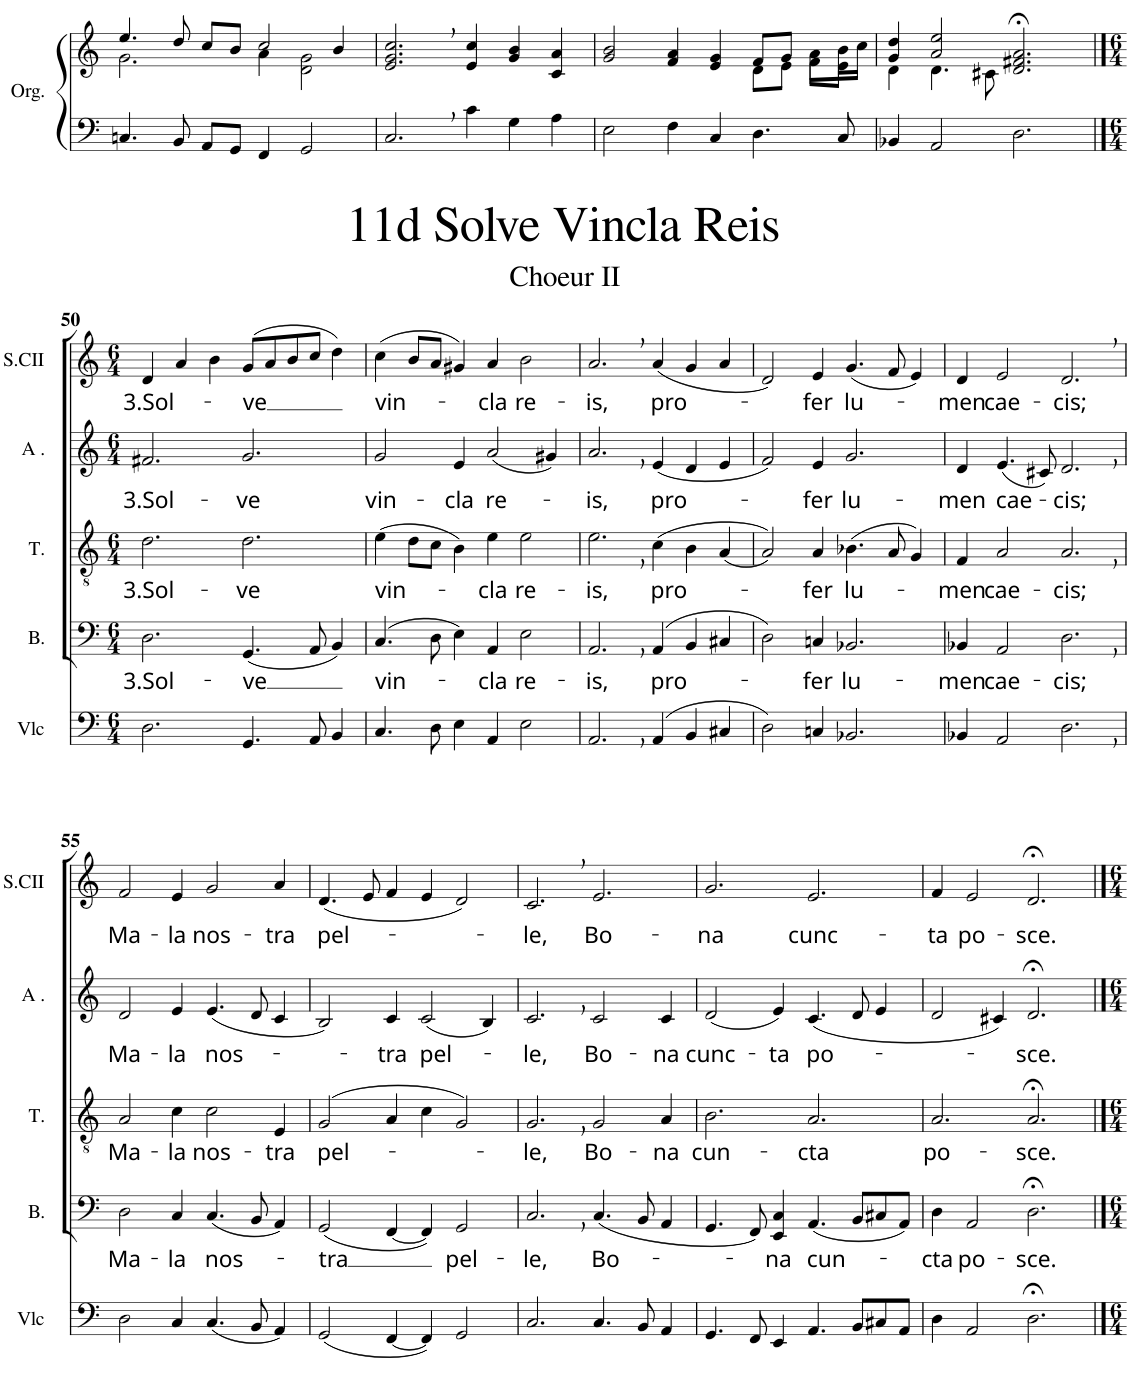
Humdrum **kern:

**kern	**kern	**kern	**kern	**text	**kern	**text	**kern	**text	**kern	**text
*part6	*part6	*part5	*part4	*part4	*part3	*part3	*part2	*part2	*part1	*part1
*staff7	*staff6	*staff5	*staff4	*staff4	*staff3	*staff3	*staff2	*staff2	*staff1	*staff1
*I"Orgue	*	*I"Violoncelle	*I"Basse	*	*I"Tenor	*	*I"Alto	*	*I"Soprano CII	*
*I'Org.	*	*I'Vlc	*I'B.	*	*I'T.	*	*I'A .	*	*I'S.CII	*
!!LO:PB:g=z
*clefF4	*clefG2	*clefF4	*clefF4	*	*clefGv2	*	*clefG2	*	*clefG2	*
*k[]	*k[]	*k[]	*k[]	*	*k[]	*	*k[]	*	*k[]	*
*M6/4	*M6/4	*M6/4	*M6/4	*	*M6/4	*	*M6/4	*	*M6/4	*
=46	=46	=46	=46	=46	=46	=46	=46	=46	=46	=46
*	*^	*	*	*	*	*	*	*	*	*
4.Cn/	4.ee/	2.g\	1.r	1.r	.	1.r	.	1.r	.	1.r	.
8BB/	8dd/	.	.	.	.	.	.	.	.	.	.
8AA/L	8cc/L	.	.	.	.	.	.	.	.	.	.
8GG/J	8b/J	.	.	.	.	.	.	.	.	.	.
4FF/	2cc/	4a\	.	.	.	.	.	.	.	.	.
2GG/	.	2d\ 2g\	.	.	.	.	.	.	.	.	.
.	4b/	.	.	.	.	.	.	.	.	.	.
*	*v	*v	*	*	*	*	*	*	*	*	*
=47	=47	=47	=47	=47	=47	=47	=47	=47	=47	=47
2.C,/	2.e/, 2.g/, 2.cc/,	1.r	1.r	.	1.r	.	1.r	.	1.r	.
4c\	4e/ 4cc/	.	.	.	.	.	.	.	.	.
4G\	4g/ 4b/	.	.	.	.	.	.	.	.	.
4A\	4c/ 4a/	.	.	.	.	.	.	.	.	.
=48	=48	=48	=48	=48	=48	=48	=48	=48	=48	=48
*	*^	*	*	*	*	*	*	*	*	*
2E\	2g/ 2b/	1ryy	1.r	1.r	.	1.r	.	1.r	.	1.r	.
4F\	4f/ 4a/	.	.	.	.	.	.	.	.	.	.
4C/	4e/ 4g/	.	.	.	.	.	.	.	.	.	.
4.D\	8d\L	8f/L	.	.	.	.	.	.	.	.	.
.	8e\J	8g/J	.	.	.	.	.	.	.	.	.
.	8f\L	8a\L	.	.	.	.	.	.	.	.	.
8C/	8e\J	16b\L	.	.	.	.	.	.	.	.	.
.	.	16cc\JJ	.	.	.	.	.	.	.	.	.
=49	=49	=49	=49	=49	=49	=49	=49	=49	=49	=49	=49
4BB-X/	4d\	4g/ 4dd/	1.r	1.r	.	1.r	.	1.r	.	1.r	.
2AA/	4.d\	2a/ 2ee/	.	.	.	.	.	.	.	.	.
.	8c#X\	.	.	.	.	.	.	.	.	.	.
2.D\	2.d/;< 2.f#X/;< 2.a/;<	2.ryy	.	.	.	.	.	.	.	.	.
*	*v	*v	*	*	*	*	*	*	*	*	*
!!LO:LB:g=z
==50	==50	==50	==50	==50	==50	==50	==50	==50	==50	==50
*M6/4	*M6/4	*M6/4	*M6/4	*	*M6/4	*	*M6/4	*	*M6/4	*
*	*^	*	*	*	*	*	*	*	*	*
!	!	!	!	!	!LO:LY:b	!	!LO:LY:b	!	!LO:LY:b	!	!LO:LY:b
*	*v	*v	*	*	*	*	*	*	*	*	*
1.r	1.r	2.D\	2.D\	3.Sol-	2.d\	3.Sol-	2.f#X/	3.Sol-	4d/	3.Sol-
.	.	.	.	.	.	.	.	.	4a/	.
.	.	.	.	.	.	.	.	.	4b\	.
!	!	!	!	!LO:LY:b	!	!LO:LY:b	!	!LO:LY:b	!	!LO:LY:b
.	.	4.GG/	(4.GG/	-ve	2.d\	-ve	2.g/	-ve	(8g/L	-ve
.	.	.	.	.	.	.	.	.	8a/	.
.	.	.	.	.	.	.	.	.	8b/	.
.	.	8AA/	8AA/	.	.	.	.	.	8cc/J	.
.	.	4BB/	4BB/)	.	.	.	.	.	4dd\)	.
=51	=51	=51	=51	=51	=51	=51	=51	=51	=51	=51
!	!	!	!	!LO:LY:b	!	!LO:LY:b	!	!LO:LY:b	!	!LO:LY:b
1.r	1.r	4.C/	(4.C/	vin-	(4e\	vin-	2g/	vin-	(4cc\	vin-
.	.	.	.	.	8d\L	.	.	.	8b/L	.
.	.	8D\	8D\	.	8c\J	.	.	.	8a/J	.
!	!	!	!	!	!	!	!	!LO:LY:b	!	!
.	.	4E\	4E\)	.	4B\)	.	4e/	-cla	4g#X/)	.
!	!	!	!	!LO:LY:b	!	!LO:LY:b	!	!LO:LY:b	!	!LO:LY:b
.	.	4AA/	4AA/	-cla	4e\	-cla	(2a/	re-	4a/	-cla
!	!	!	!	!LO:LY:b	!	!LO:LY:b	!	!	!	!LO:LY:b
.	.	2E\	2E\	re-	2e\	re-	.	.	2b\	re-
.	.	.	.	.	.	.	4g#X/)	.	.	.
=52	=52	=52	=52	=52	=52	=52	=52	=52	=52	=52
!	!	!	!	!LO:LY:b	!	!LO:LY:b	!	!LO:LY:b	!	!LO:LY:b
1.r	1.r	2.AA,</	2.AA,</	-is,	2.e,<\	-is,	2.a,</	-is,	2.a,/	-is,
!	!	!	!	!LO:LY:b	!	!LO:LY:b	!	!LO:LY:b	!	!LO:LY:b
.	.	(4AA/	(4AA/	pro-	(4c\	pro-	(4e/	pro-	(4a/	pro-
.	.	4BB/	4BB/	.	4B\	.	4d/	.	4g/	.
.	.	4C#X/	4C#X/	.	(4A/	.	4e/	.	4a/	.
=53	=53	=53	=53	=53	=53	=53	=53	=53	=53	=53
1.r	1.r	2D\)	2D\)	.	2A/))	.	2f/)	.	2d/)	.
!	!	!	!	!LO:LY:b	!	!LO:LY:b	!	!LO:LY:b	!	!LO:LY:b
.	.	4Cn/	4Cn/	-fer	4A/	-fer	4e/	-fer	4e/	-fer
!	!	!	!	!LO:LY:b	!	!LO:LY:b	!	!LO:LY:b	!	!LO:LY:b
.	.	2.BB-X/	2.BB-X/	lu-	(4.B-X\	lu-	2.g/	lu-	(4.g/	lu-
.	.	.	.	.	8A/	.	.	.	8f/	.
.	.	.	.	.	4G/)	.	.	.	4e/)	.
=54	=54	=54	=54	=54	=54	=54	=54	=54	=54	=54
!	!	!	!	!LO:LY:b	!	!LO:LY:b	!	!LO:LY:b	!	!LO:LY:b
1.r	1.r	4BB-X/	4BB-X/	-men	4F/	-men	4d/	-men	4d/	-men
!	!	!	!	!LO:LY:b	!	!LO:LY:b	!	!LO:LY:b	!	!LO:LY:b
.	.	2AA/	2AA/	cae-	2A/	cae-	(4.e/	cae-	2e/	cae-
.	.	.	.	.	.	.	8c#X/)	.	.	.
!	!	!	!	!LO:LY:b	!	!LO:LY:b	!	!LO:LY:b	!	!LO:LY:b
.	.	2.D,<\	2.D,<\	-cis;	2.A,</	-cis;	2.d,</	-cis;	2.d,/	-cis;
!!LO:LB:g=z
=55	=55	=55	=55	=55	=55	=55	=55	=55	=55	=55
!	!	!	!	!LO:LY:b	!	!LO:LY:b	!	!LO:LY:b	!	!LO:LY:b
1.r	1.r	2D\	2D\	Ma-	2A/	Ma-	2d/	Ma-	2f/	Ma-
!	!	!	!	!LO:LY:b	!	!LO:LY:b	!	!LO:LY:b	!	!LO:LY:b
.	.	4C/	4C/	-la	4c\	-la	4e/	-la	4e/	-la
!	!	!	!	!LO:LY:b	!	!LO:LY:b	!	!LO:LY:b	!	!LO:LY:b
.	.	(4.C/	(4.C/	nos-	2c\	nos-	(4.e/	nos-	2g/	nos-
.	.	8BB/	8BB/	.	.	.	8d/	.	.	.
!	!	!	!	!	!	!LO:LY:b	!	!	!	!LO:LY:b
.	.	4AA/)	4AA/)	.	4E/	-tra	4c/	.	4a/	-tra
=56	=56	=56	=56	=56	=56	=56	=56	=56	=56	=56
!	!	!	!	!LO:LY:b	!	!LO:LY:b	!	!	!	!LO:LY:b
1.r	1.r	(2GG/	(2GG/	-tra	(2G/	pel-	2B/)	.	(4.d/	pel-
.	.	.	.	.	.	.	.	.	8e/	.
!	!	!	!	!	!	!	!	!LO:LY:b	!	!
.	.	[4FF/	[4FF/	.	4A/	.	4c/	-tra	4f/	.
!	!	!	!	!	!	!	!	!LO:LY:b	!	!
.	.	4FF/])	4FF/])	.	4c\	.	(2c/	pel-	4e/	.
!	!	!	!	!LO:LY:b	!	!	!	!	!	!
.	.	2GG/	2GG/	pel-	2G/)	.	.	.	2d/)	.
.	.	.	.	.	.	.	4B/)	.	.	.
=57	=57	=57	=57	=57	=57	=57	=57	=57	=57	=57
!	!	!	!	!LO:LY:b	!	!LO:LY:b	!	!LO:LY:b	!	!LO:LY:b
1.r	1.r	2.C/	2.C,</	-le,	2.G,</	-le,	2.c,</	-le,	2.c,/	-le,
!	!	!	!	!LO:LY:b	!	!LO:LY:b	!	!LO:LY:b	!	!LO:LY:b
.	.	4.C/	(4.C/	Bo-	2G/	Bo-	2c/	Bo-	2.e/	Bo-
.	.	8BB/	8BB/	.	.	.	.	.	.	.
!	!	!	!	!	!	!LO:LY:b	!	!LO:LY:b	!	!
.	.	4AA/	4AA/	.	4A/	-na	4c/	-na	.	.
=58	=58	=58	=58	=58	=58	=58	=58	=58	=58	=58
!	!	!	!	!	!	!LO:LY:b	!	!LO:LY:b	!	!LO:LY:b
1.r	1.r	4.GG/	4.GG/	.	2.B\	cun-	(2d/	cunc-	2.g/	-na
.	.	8FF/	8FF/)	.	.	.	.	.	.	.
!	!	!	!	!LO:LY:b	!	!	!	!LO:LY:b	!	!
.	.	4EE/	4EE/ 4C/	-na	.	.	4e/)	-ta	.	.
!	!	!	!	!LO:LY:b	!	!LO:LY:b	!	!LO:LY:b	!	!LO:LY:b
.	.	4.AA/	(4.AA/	cun-	2.A/	-cta	(4.c/	po-	2.e/	cunc-
.	.	8BB/L	8BB/L	.	.	.	8d/	.	.	.
.	.	8C#X/	8C#X/	.	.	.	4e/	.	.	.
.	.	8AA/J	8AA/J)	.	.	.	.	.	.	.
=59	=59	=59	=59	=59	=59	=59	=59	=59	=59	=59
!	!	!	!	!LO:LY:b	!	!LO:LY:b	!	!	!	!LO:LY:b
1.r	1.r	4D\	4D\	-cta	2.A/	po-	2d/	.	4f/	-ta
!	!	!	!	!LO:LY:b	!	!	!	!	!	!LO:LY:b
.	.	2AA/	2AA/	po-	.	.	.	.	2e/	po-
.	.	.	.	.	.	.	4c#X/)	.	.	.
!	!	!	!	!LO:LY:b	!	!LO:LY:b	!	!LO:LY:b	!	!LO:LY:b
.	.	2.D;<\	2.D;<\	-sce.	2.A;</	-sce.	2.d;</	-sce.	2.d;</	-sce.
==	==	==	==	==	==	==	==	==	==	==
*-	*-	*-	*-	*-	*-	*-	*-	*-	*-	*-
